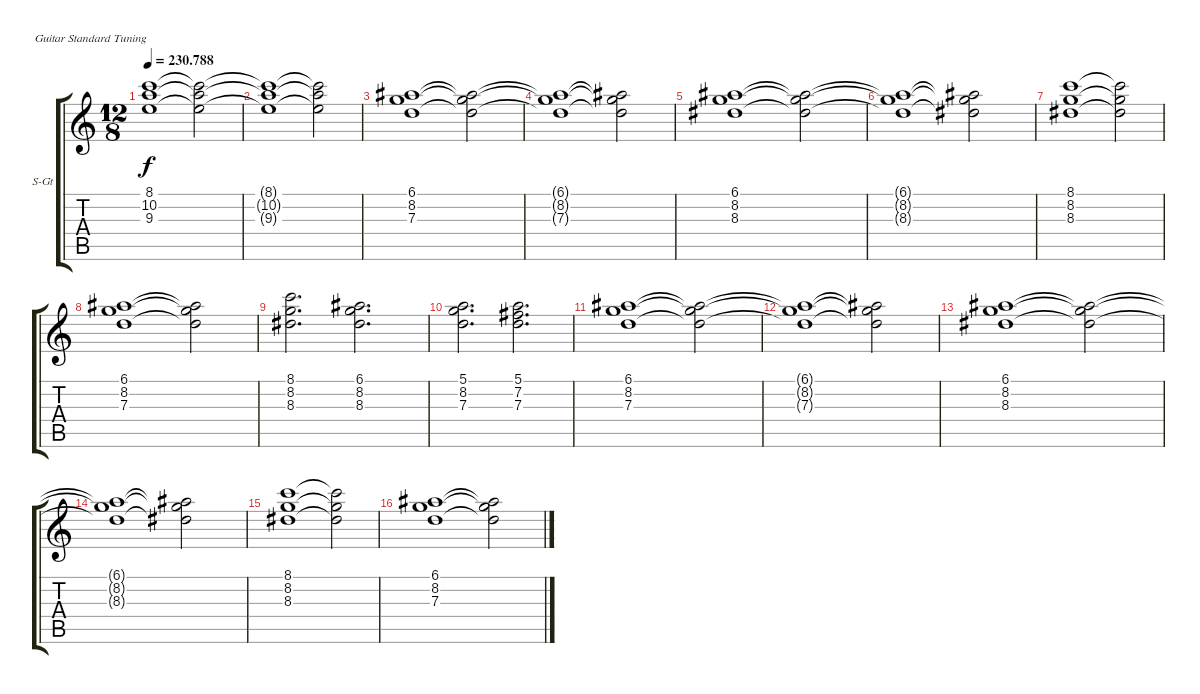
\bracketExtendMode groupsimilarinstruments
\firstSystemTrackNameOrientation horizontal
\otherSystemsTrackNameOrientation horizontal
\track ("Синтезатор III" "S-Gt") {instrument drawbarorgan}
\staff {score tabs}
\tuning (E4 B3 G3 D3 A2 E2)
\displaytranspose 12
\ts (12 8)
\tempo
230.788
\accidentals auto
\clef g2
\ottava regular
\simile none
\ks c
(8.1 10.2 9.3).1{dy f} (8.1{t} 10.2{t} 9.3{t}).2 |
(8.1{t} 10.2{t} 9.3{t}).1 (8.1{t} 10.2{t} 9.3{t}).2 |
(6.1 8.2 7.3).1 (6.1{t} 8.2{t} 7.3{t}).2 |
(6.1{t} 8.2{t} 7.3{t}).1 (6.1{t} 8.2{t} 7.3{t}).2 |
(6.1 8.2 8.3).1 (6.1{t} 8.2{t} 8.3{t}).2 |
(6.1{t} 8.2{t} 8.3{t}).1 (6.1{t} 8.2{t} 8.3{t}).2 |
(8.1 8.2 8.3).1 (8.1{t} 8.2{t} 8.3{t}).2 |
(6.1 8.2 7.3).1 (6.1{t} 8.2{t} 7.3{t}).2 |
(8.1 8.2 8.3).2{d} (6.1 8.2 8.3).2{d} |
(5.1 8.2 7.3).2{d} (5.1 7.2 7.3).2{d} |
(6.1 8.2 7.3).1 (6.1{t} 8.2{t} 7.3{t}).2 |
(6.1{t} 8.2{t} 7.3{t}).1 (6.1{t} 8.2{t} 7.3{t}).2 |
(6.1 8.2 8.3).1 (6.1{t} 8.2{t} 8.3{t}).2 |
(6.1{t} 8.2{t} 8.3{t}).1 (6.1{t} 8.2{t} 8.3{t}).2 |
(8.1 8.2 8.3).1 (8.1{t} 8.2{t} 8.3{t}).2 |
(6.1 8.2 7.3).1 (6.1{t} 8.2{t} 7.3{t}).2
